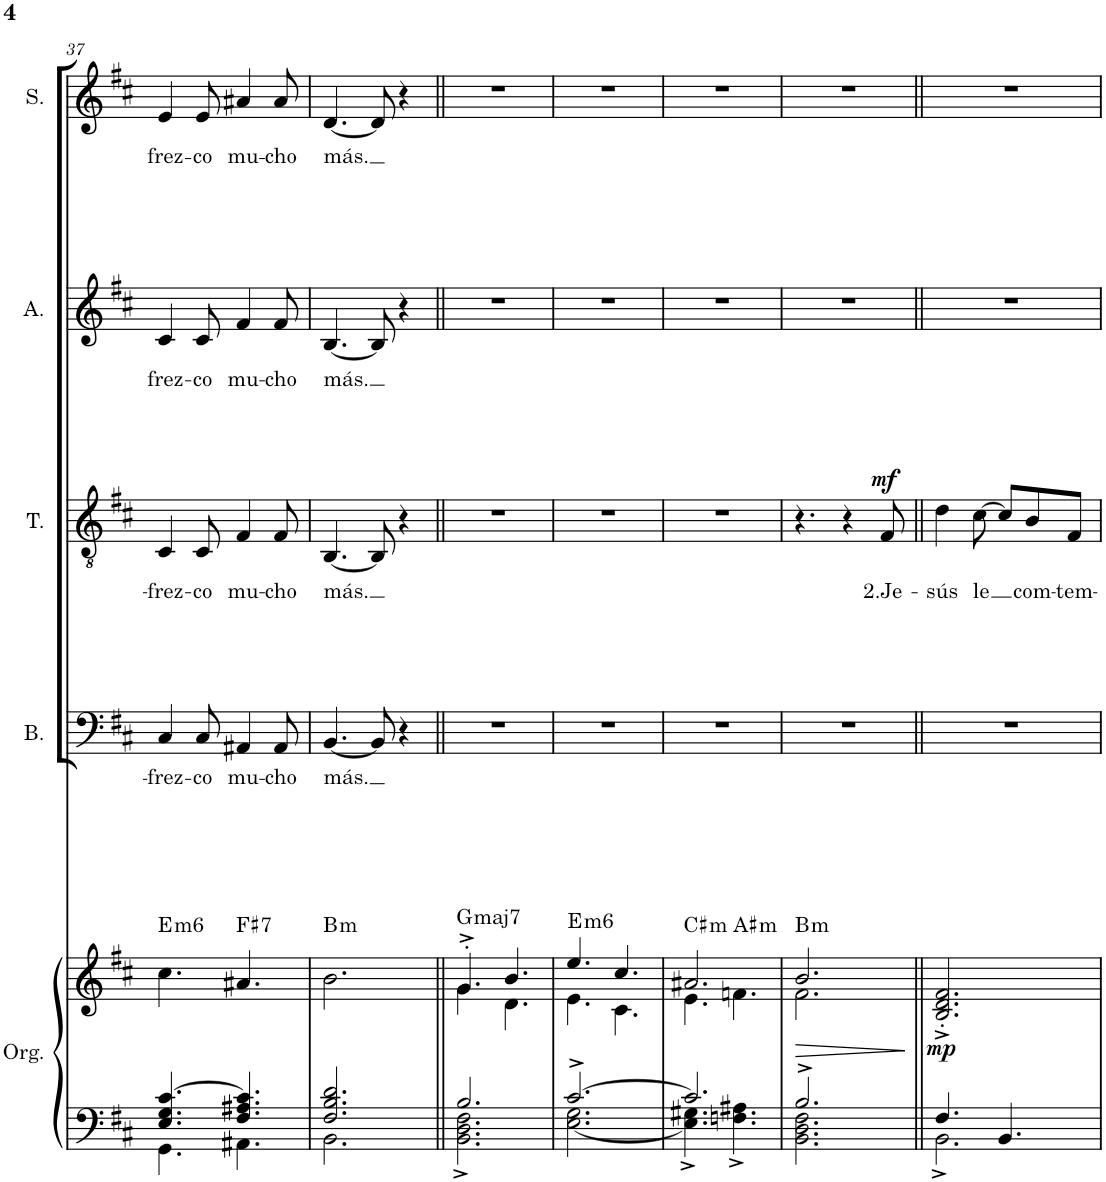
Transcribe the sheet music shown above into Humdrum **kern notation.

**kern	**kern	**dynam	**harte	**kern	**text	**kern	**text	**dynam	**kern	**text	**kern	**text
*part5	*part5	*part5	*part5	*part4	*part4	*part3	*part3	*part3	*part2	*part2	*part1	*part1
*staff6	*staff5	*staff5/6	*	*staff4	*staff4	*staff3	*staff3	*staff3	*staff2	*staff2	*staff1	*staff1
*I"Órgano	*	*	*	*I"Bajo	*	*I"Tenor	*	*	*I"Alto	*	*I"Soprano	*
*	*	*	*	*I'B.	*	*I'T.	*	*	*I'A.	*	*I'S.	*
!!LO:PB:g=z
*clefF4	*clefG2	*	*	*clefF4	*	*clefGv2	*	*	*clefG2	*	*clefG2	*
*k[f#c#]	*k[f#c#]	*	*	*k[f#c#]	*	*k[f#c#]	*	*	*k[f#c#]	*	*k[f#c#]	*
*M6/8	*M6/8	*	*	*M6/8	*	*M6/8	*	*	*M6/8	*	*M6/8	*
=37	=37	=37	=37	=37	=37	=37	=37	=37	=37	=37	=37	=37
*^	*	*	*	*	*	*	*	*	*	*	*	*
!	!	!	!	!LO:H:kt=m6	!	!LO:LY:b	!	!LO:LY:b	!	!	!LO:LY:b	!	!LO:LY:b
4.E/ 4.G/ [4.c#/	4.GG\	4.cc#\	.	E:min6	4C#/	-frez-	4C#/	-frez-	.	4c#/	-frez-	4e/	-frez-
!	!	!	!	!	!	!LO:LY:b	!	!LO:LY:b	!	!	!LO:LY:b	!	!LO:LY:b
.	.	.	.	.	8C#/	-co	8C#/	-co	.	8c#/	-co	8e/	-co
!	!	!	!	!LO:H:kt=7	!	!LO:LY:b	!	!LO:LY:b	!	!	!LO:LY:b	!	!LO:LY:b
4.F#/ 4.A#X/ 4.c#/]	4.AA#X\	4.a#X/	.	F#:7	4AA#X/	mu-	4F#/	mu-	.	4f#/	mu-	4a#X/	mu-
!	!	!	!	!	!	!LO:LY:b	!	!LO:LY:b	!	!	!LO:LY:b	!	!LO:LY:b
.	.	.	.	.	8AA#/	-cho	8F#/	-cho	.	8f#/	-cho	8a#/	-cho
=38	=38	=38	=38	=38	=38	=38	=38	=38	=38	=38	=38	=38	=38
!	!	!	!	!LO:H:kt=m	!	!LO:LY:b	!	!LO:LY:b	!	!	!LO:LY:b	!	!LO:LY:b
2.F#/ 2.B/ 2.d/	2.BB\	2.b\	.	B:min	[4.BB/	más.	[4.BB/	más.	.	[4.B/	más.	[4.d/	más.
.	.	.	.	.	8BB/]	.	8BB/]	.	.	8B/]	.	8d/]	.
.	.	.	.	.	4r	.	4r	.	.	4r	.	4r	.
=39||	=39||	=39||	=39||	=39||	=39||	=39||	=39||	=39||	=39||	=39||	=39||	=39||	=39||
*	*	*^	*	*	*	*	*	*	*	*	*	*	*
!	!	!	!	!	!LO:H:kt=maj7	!	!	!	!	!	!	!	!	!
2.B/	2.BB\^ 2.D\^ 2.F#\^	4.g'^/	4.g\	.	G:maj7	2.r	.	2.r	.	.	2.r	.	2.r	.
.	.	4.b/	4.d\	.	.	.	.	.	.	.	.	.	.	.
=40	=40	=40	=40	=40	=40	=40	=40	=40	=40	=40	=40	=40	=40	=40
!	!	!	!	!	!LO:H:kt=m6	!	!	!	!	!	!	!	!	!
[2.c#^/	[2.E\ 2.G\	4.ee/	4.e\	.	E:min6	2.r	.	2.r	.	.	2.r	.	2.r	.
.	.	4.cc#/	4.c#\	.	.	.	.	.	.	.	.	.	.	.
=41	=41	=41	=41	=41	=41	=41	=41	=41	=41	=41	=41	=41	=41	=41
!	!	!	!	!	!LO:H:kt=m	!	!	!	!	!	!	!	!	!
2.c#/]	4.E\]^ 4.G#X\^	2.a#X/	4.e\	.	C#:min	2.r	.	2.r	.	.	2.r	.	2.r	.
!	!	!	!	!	!LO:H:kt=m	!	!	!	!	!	!	!	!	!
.	4.Fn\^ 4.A#X\^	.	4.fn\	.	A#:min	.	.	.	.	.	.	.	.	.
=42	=42	=42	=42	=42	=42	=42	=42	=42	=42	=42	=42	=42	=42	=42
!	!	!	!	!LO:HP:b	!LO:H:kt=m	!	!	!	!	!	!	!	!	!
2.B^/	2.BB\ 2.D\ 2.F#\	2.b/	2.f#\	>	B:min	2.r	.	4.r	.	.	2.r	.	2.r	.
.	.	.	.	.	.	.	.	4r	.	.	.	.	.	.
!	!	!	!	!	!	!	!	!	!LO:LY:b	!LO:DY:a	!	!	!	!
.	.	.	.	.	.	.	.	8F#/	2.Je-	mf	.	.	.	.
*v	*v	*	*	*	*	*	*	*	*	*	*	*	*	*
*	*v	*v	*	*	*	*	*	*	*	*	*	*	*
.	.	]	.	.	.	.	.	.	.	.	.	.
=43||	=43||	=43||	=43||	=43||	=43||	=43||	=43||	=43||	=43||	=43||	=43||	=43||
*^	*	*	*	*	*	*	*	*	*	*	*	*
!	!	!	!LO:DY:b	!	!	!	!	!LO:LY:b	!	!	!	!	!
4.F#/	2.BB^\	2.B/'^ 2.d/'^ 2.f#/'^	mp	.	2.r	.	4d\	-sús	.	2.r	.	2.r	.
!	!	!	!	!	!	!	!	!LO:LY:b	!	!	!	!	!
.	.	.	.	.	.	.	[8c#\	le	.	.	.	.	.
4.BB/	.	.	.	.	.	.	8c#/L]	.	.	.	.	.	.
!	!	!	!	!	!	!	!	!LO:LY:b	!	!	!	!	!
.	.	.	.	.	.	.	8B/	com-	.	.	.	.	.
!	!	!	!	!	!	!	!	!LO:LY:b	!	!	!	!	!
.	.	.	.	.	.	.	8F#/J	-tem-	.	.	.	.	.
*v	*v	*	*	*	*	*	*	*	*	*	*	*	*
=	=	=	=	=	=	=	=	=	=	=	=	=
*-	*-	*-	*-	*-	*-	*-	*-	*-	*-	*-	*-	*-
